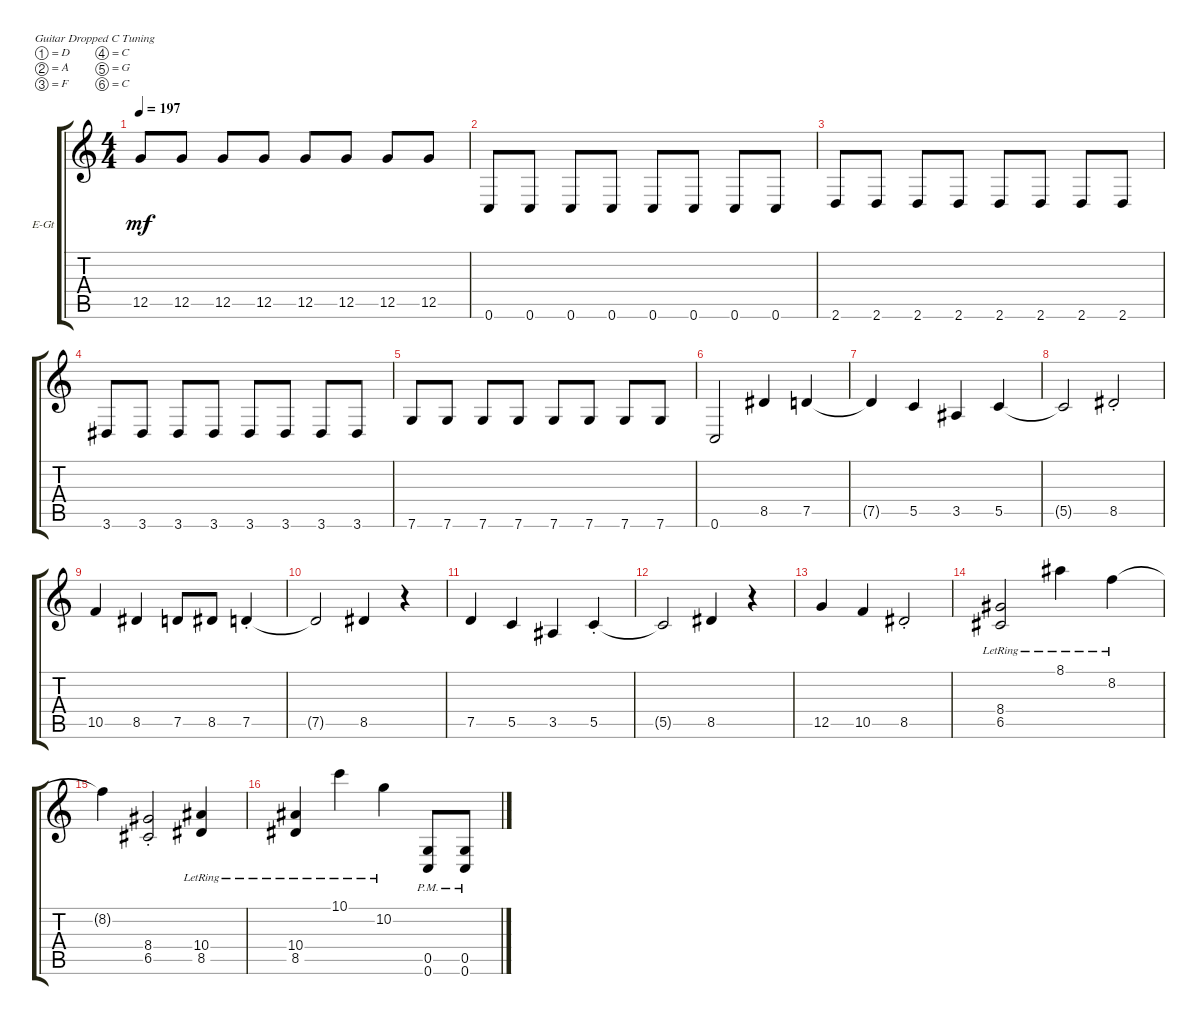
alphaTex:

\defaultSystemsLayout 4
\bracketExtendMode groupsimilarinstruments
\firstSystemTrackNameOrientation horizontal
\otherSystemsTrackNameOrientation horizontal
\track ("Marcelo" "E-Gt") {instrument distortionguitar}
\staff {score tabs}
\tuning (D4 A3 F3 C3 G2 C2)
\ts (4 4)
\tempo 197
\clef g2
\ks c
12.5.8{dy mf} 12.5.8 12.5.8 12.5.8 12.5.8 12.5.8 12.5.8 12.5.8 |
0.6.8 0.6.8 0.6.8 0.6.8 0.6.8 0.6.8 0.6.8 0.6.8 |
2.6.8 2.6.8 2.6.8 2.6.8 2.6.8 2.6.8 2.6.8 2.6.8 |
3.6.8 3.6.8 3.6.8 3.6.8 3.6.8 3.6.8 3.6.8 3.6.8 |
7.6.8 7.6.8 7.6.8 7.6.8 7.6.8 7.6.8 7.6.8 7.6.8 |
0.6.2 8.5.4 7.5.4 |
7.5{t}.4 5.5.4 3.5.4 5.5.4 |
5.5{t}.2 8.5{st}.2 |
10.5.4 8.5.4 7.5.8 8.5.8 7.5{st}.4 |
7.5{t}.2 8.5.4 r.4 |
7.5.4 5.5.4 3.5.4 5.5{st}.4 |
5.5{t}.2 8.5.4 r.4 |
12.5.4 10.5.4 8.5{st}.2 |
(6.5{lr} 8.4{lr}).2 8.1{lr}.4 8.2{lr}.4 |
8.2{t}.4 (6.5{st} 8.4{st}).2 (10.4{lr} 8.5{lr}).4 |
(8.5{lr} 10.4{lr}).4 10.1{lr}.4 10.2{lr}.4 (0.6{pm} 0.5{pm}).8 (0.6{pm} 0.5{pm}).8
